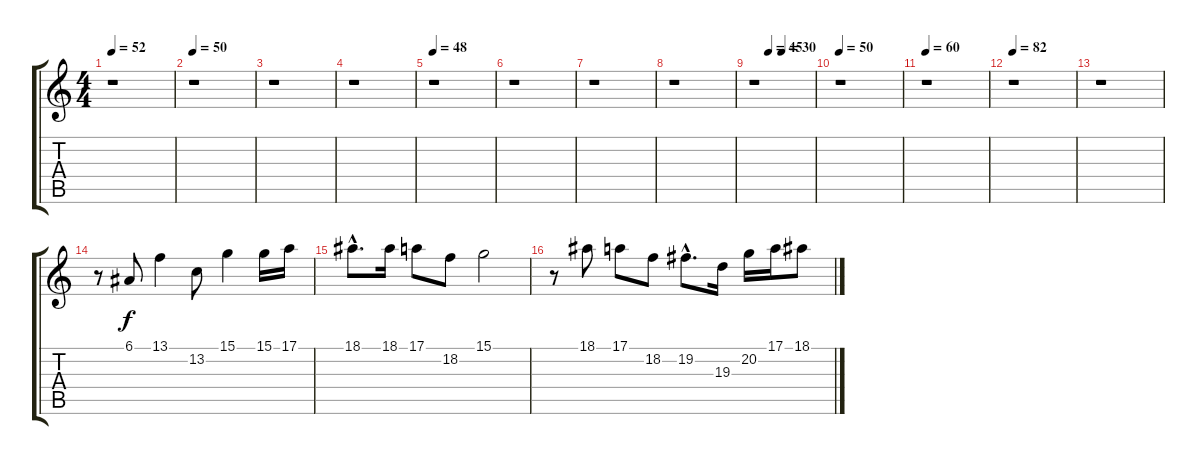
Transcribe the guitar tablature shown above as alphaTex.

\track "" {instrument timpani}
\staff {score tabs}
\tuning (E4 B3 G3 D3 A2 E2) {hide}
\ts (4 4)
\tempo 52
\clef g2
\ks c
r.1{dy f} |
\tempo 50
r.1 |
r.1 |
r.1 |
\tempo 48
r.1 |
r.1 |
r.1 |
r.1 |
\tempo (45 0.25)
\tempo (30 0.46875)
r.1 |
\tempo 50
r.1 |
\tempo 60
r.1 |
\tempo 82
r.1 |
r.1 |
r.8 6.1.8 13.1.4 13.2.8 15.1.4 15.1.16 17.1.16 |
18.1{hac}.8{d} 18.1.16 17.1.8 18.2.8 15.1.2 |
r.8 18.1.8 17.1.8 18.2.8 19.2{hac}.8{d} 19.3.16 20.2.16 17.1.16 18.1.8
